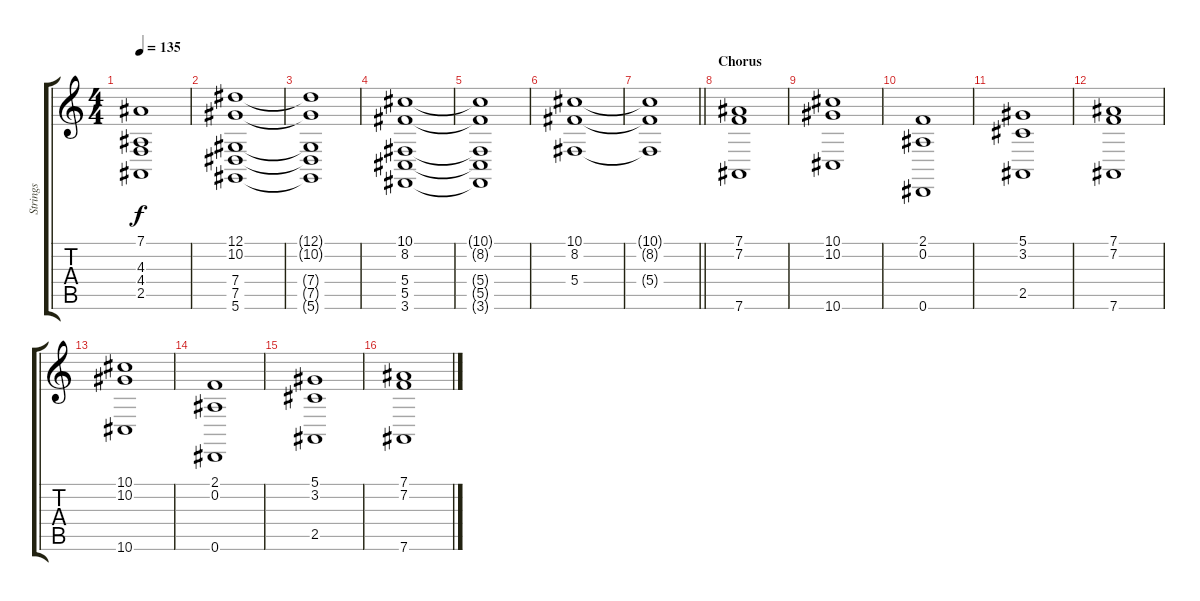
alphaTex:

\track ("Strings" "Strings") {instrument tremolostrings}
\staff {score tabs}
\tuning (Eb4 Bb3 Gb3 Db3 Ab2 Eb2) {hide}
\ts (4 4)
\tempo 135
\clef g2
\ks c
(7.1{t} 4.3{t} 4.4{t} 2.5{t}).1{dy f} |
(12.1 10.2 7.4 7.5 5.6).1 |
(12.1{t} 10.2{t} 7.4{t} 7.5{t} 5.6{t}).1 |
(10.1 8.2 5.4 5.5 3.6).1 |
(10.1{t} 8.2{t} 5.4{t} 5.5{t} 3.6{t}).1 |
(10.1 8.2 5.4).1 |
\barLineRight lightlight
(10.1{t} 8.2{t} 5.4{t}).1 |
\section ("" "Chorus")
(7.1 7.2 7.6).1 |
(10.1 10.2 10.6).1 |
(2.1 0.2 0.6).1 |
(5.1 3.2 2.5).1 |
(7.1 7.2 7.6).1 |
(10.1 10.2 10.6).1 |
(2.1 0.2 0.6).1 |
(5.1 3.2 2.5).1 |
(7.1 7.2 7.6).1
